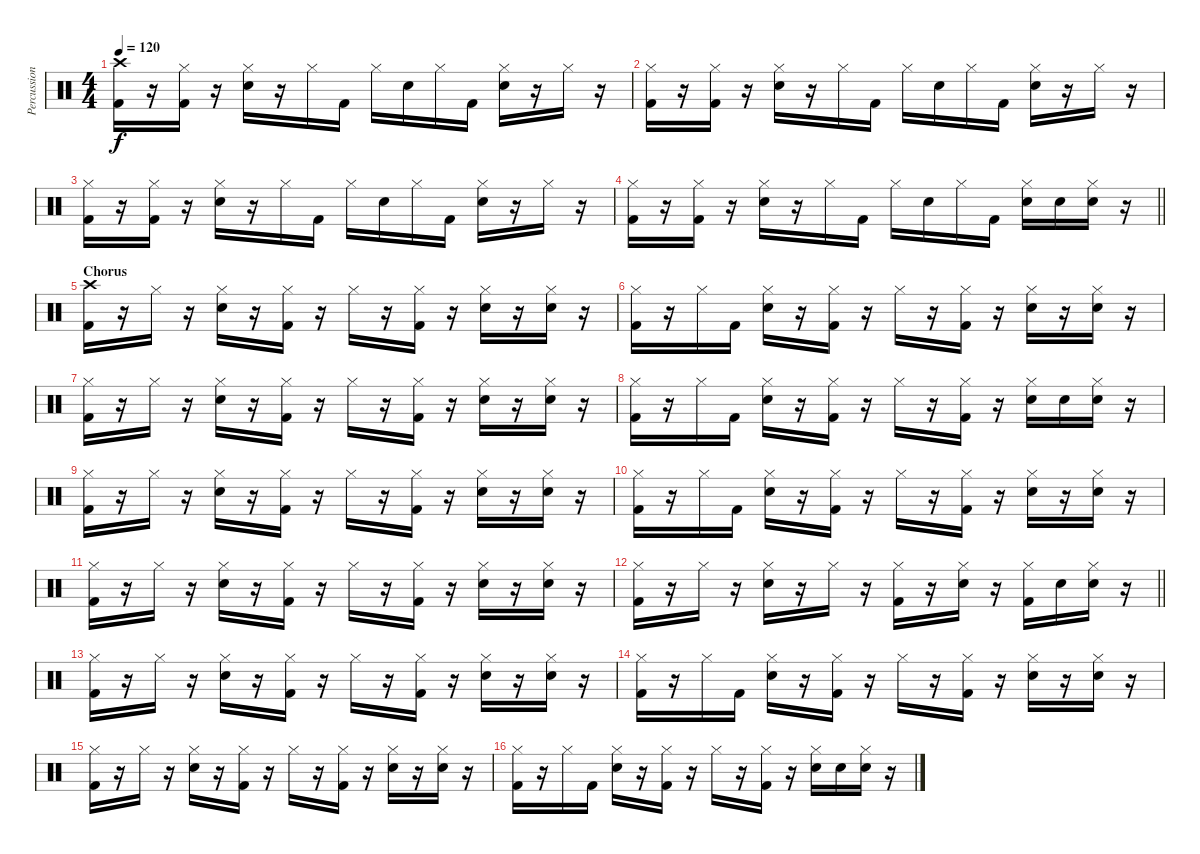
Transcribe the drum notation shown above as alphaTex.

\track ("Percussion" "Percussion") {instrument percussion}
\staff {score}
\articulation defaults
\ts (4 4)
\tempo 120
\clef neutral
\ks c
("Crash high (hit)" "Kick (hit) 2").16{dy f} r.16 ("Hi-Hat (closed)" "Kick (hit) 2").16 r.16 ("Hi-Hat (closed)" "Electric Snare (hit)").16 r.16 "Hi-Hat (closed)".16 "Kick (hit) 2".16 "Hi-Hat (closed)".16 "Electric Snare (hit)".16 "Hi-Hat (closed)".16 "Kick (hit) 2".16 ("Hi-Hat (closed)" "Electric Snare (hit)").16 r.16 "Hi-Hat (closed)".16 r.16 |
("Hi-Hat (closed)" "Kick (hit) 2").16 r.16 ("Hi-Hat (closed)" "Kick (hit) 2").16 r.16 ("Hi-Hat (closed)" "Electric Snare (hit)").16 r.16 "Hi-Hat (closed)".16 "Kick (hit) 2".16 "Hi-Hat (closed)".16 "Electric Snare (hit)".16 "Hi-Hat (closed)".16 "Kick (hit) 2".16 ("Hi-Hat (closed)" "Electric Snare (hit)").16 r.16 "Hi-Hat (closed)".16 r.16 |
("Hi-Hat (closed)" "Kick (hit) 2").16 r.16 ("Hi-Hat (closed)" "Kick (hit) 2").16 r.16 ("Hi-Hat (closed)" "Electric Snare (hit)").16 r.16 "Hi-Hat (closed)".16 "Kick (hit) 2".16 "Hi-Hat (closed)".16 "Electric Snare (hit)".16 "Hi-Hat (closed)".16 "Kick (hit) 2".16 ("Hi-Hat (closed)" "Electric Snare (hit)").16 r.16 "Hi-Hat (closed)".16 r.16 |
\barLineRight lightlight
("Hi-Hat (closed)" "Kick (hit) 2").16 r.16 ("Hi-Hat (closed)" "Kick (hit) 2").16 r.16 ("Hi-Hat (closed)" "Electric Snare (hit)").16 r.16 "Hi-Hat (closed)".16 "Kick (hit) 2".16 "Hi-Hat (closed)".16 "Electric Snare (hit)".16 "Hi-Hat (closed)".16 "Kick (hit) 2".16 ("Hi-Hat (closed)" "Electric Snare (hit)").16 "Electric Snare (hit)".16 ("Hi-Hat (closed)" "Electric Snare (hit)").16 r.16 |
\section ("" "Chorus")
("Crash high (hit)" "Kick (hit) 2").16 r.16 "Hi-Hat (closed)".16 r.16 ("Hi-Hat (closed)" "Electric Snare (hit)").16 r.16 ("Hi-Hat (closed)" "Kick (hit) 2").16 r.16 "Hi-Hat (closed)".16 r.16 ("Hi-Hat (closed)" "Kick (hit) 2").16 r.16 ("Hi-Hat (closed)" "Electric Snare (hit)").16 r.16 ("Hi-Hat (closed)" "Electric Snare (hit)").16 r.16 |
("Hi-Hat (closed)" "Kick (hit) 2").16 r.16 "Hi-Hat (closed)".16 "Kick (hit) 2".16 ("Hi-Hat (closed)" "Electric Snare (hit)").16 r.16 ("Hi-Hat (closed)" "Kick (hit) 2").16 r.16 "Hi-Hat (closed)".16 r.16 ("Hi-Hat (closed)" "Kick (hit) 2").16 r.16 ("Hi-Hat (closed)" "Electric Snare (hit)").16 r.16 ("Hi-Hat (closed)" "Electric Snare (hit)").16 r.16 |
("Hi-Hat (closed)" "Kick (hit) 2").16 r.16 "Hi-Hat (closed)".16 r.16 ("Hi-Hat (closed)" "Electric Snare (hit)").16 r.16 ("Hi-Hat (closed)" "Kick (hit) 2").16 r.16 "Hi-Hat (closed)".16 r.16 ("Hi-Hat (closed)" "Kick (hit) 2").16 r.16 ("Hi-Hat (closed)" "Electric Snare (hit)").16 r.16 ("Hi-Hat (closed)" "Electric Snare (hit)").16 r.16 |
("Hi-Hat (closed)" "Kick (hit) 2").16 r.16 "Hi-Hat (closed)".16 "Kick (hit) 2".16 ("Hi-Hat (closed)" "Electric Snare (hit)").16 r.16 ("Hi-Hat (closed)" "Kick (hit) 2").16 r.16 "Hi-Hat (closed)".16 r.16 ("Hi-Hat (closed)" "Kick (hit) 2").16 r.16 ("Hi-Hat (closed)" "Electric Snare (hit)").16 "Electric Snare (hit)".16 ("Hi-Hat (closed)" "Electric Snare (hit)").16 r.16 |
("Hi-Hat (closed)" "Kick (hit) 2").16 r.16 "Hi-Hat (closed)".16 r.16 ("Hi-Hat (closed)" "Electric Snare (hit)").16 r.16 ("Hi-Hat (closed)" "Kick (hit) 2").16 r.16 "Hi-Hat (closed)".16 r.16 ("Hi-Hat (closed)" "Kick (hit) 2").16 r.16 ("Hi-Hat (closed)" "Electric Snare (hit)").16 r.16 ("Hi-Hat (closed)" "Electric Snare (hit)").16 r.16 |
("Hi-Hat (closed)" "Kick (hit) 2").16 r.16 "Hi-Hat (closed)".16 "Kick (hit) 2".16 ("Hi-Hat (closed)" "Electric Snare (hit)").16 r.16 ("Hi-Hat (closed)" "Kick (hit) 2").16 r.16 "Hi-Hat (closed)".16 r.16 ("Hi-Hat (closed)" "Kick (hit) 2").16 r.16 ("Hi-Hat (closed)" "Electric Snare (hit)").16 r.16 ("Hi-Hat (closed)" "Electric Snare (hit)").16 r.16 |
("Hi-Hat (closed)" "Kick (hit) 2").16 r.16 "Hi-Hat (closed)".16 r.16 ("Hi-Hat (closed)" "Electric Snare (hit)").16 r.16 ("Hi-Hat (closed)" "Kick (hit) 2").16 r.16 "Hi-Hat (closed)".16 r.16 ("Hi-Hat (closed)" "Kick (hit) 2").16 r.16 ("Hi-Hat (closed)" "Electric Snare (hit)").16 r.16 ("Hi-Hat (closed)" "Electric Snare (hit)").16 r.16 |
\barLineRight lightlight
("Hi-Hat (closed)" "Kick (hit) 2").16 r.16 "Hi-Hat (closed)".16 r.16 ("Hi-Hat (closed)" "Electric Snare (hit)").16 r.16 "Hi-Hat (closed)".16 r.16 ("Hi-Hat (closed)" "Kick (hit) 2").16 r.16 ("Hi-Hat (closed)" "Electric Snare (hit)").16 r.16 ("Hi-Hat (closed)" "Kick (hit) 2").16 "Electric Snare (hit)".16 ("Hi-Hat (closed)" "Electric Snare (hit)").16 r.16 |
("Hi-Hat (closed)" "Kick (hit) 2").16 r.16 "Hi-Hat (closed)".16 r.16 ("Hi-Hat (closed)" "Electric Snare (hit)").16 r.16 ("Hi-Hat (closed)" "Kick (hit) 2").16 r.16 "Hi-Hat (closed)".16 r.16 ("Hi-Hat (closed)" "Kick (hit) 2").16 r.16 ("Hi-Hat (closed)" "Electric Snare (hit)").16 r.16 ("Hi-Hat (closed)" "Electric Snare (hit)").16 r.16 |
("Hi-Hat (closed)" "Kick (hit) 2").16 r.16 "Hi-Hat (closed)".16 "Kick (hit) 2".16 ("Hi-Hat (closed)" "Electric Snare (hit)").16 r.16 ("Hi-Hat (closed)" "Kick (hit) 2").16 r.16 "Hi-Hat (closed)".16 r.16 ("Hi-Hat (closed)" "Kick (hit) 2").16 r.16 ("Hi-Hat (closed)" "Electric Snare (hit)").16 r.16 ("Hi-Hat (closed)" "Electric Snare (hit)").16 r.16 |
("Hi-Hat (closed)" "Kick (hit) 2").16 r.16 "Hi-Hat (closed)".16 r.16 ("Hi-Hat (closed)" "Electric Snare (hit)").16 r.16 ("Hi-Hat (closed)" "Kick (hit) 2").16 r.16 "Hi-Hat (closed)".16 r.16 ("Hi-Hat (closed)" "Kick (hit) 2").16 r.16 ("Hi-Hat (closed)" "Electric Snare (hit)").16 r.16 ("Hi-Hat (closed)" "Electric Snare (hit)").16 r.16 |
("Hi-Hat (closed)" "Kick (hit) 2").16 r.16 "Hi-Hat (closed)".16 "Kick (hit) 2".16 ("Hi-Hat (closed)" "Electric Snare (hit)").16 r.16 ("Hi-Hat (closed)" "Kick (hit) 2").16 r.16 "Hi-Hat (closed)".16 r.16 ("Hi-Hat (closed)" "Kick (hit) 2").16 r.16 ("Hi-Hat (closed)" "Electric Snare (hit)").16 "Electric Snare (hit)".16 ("Hi-Hat (closed)" "Electric Snare (hit)").16 r.16
